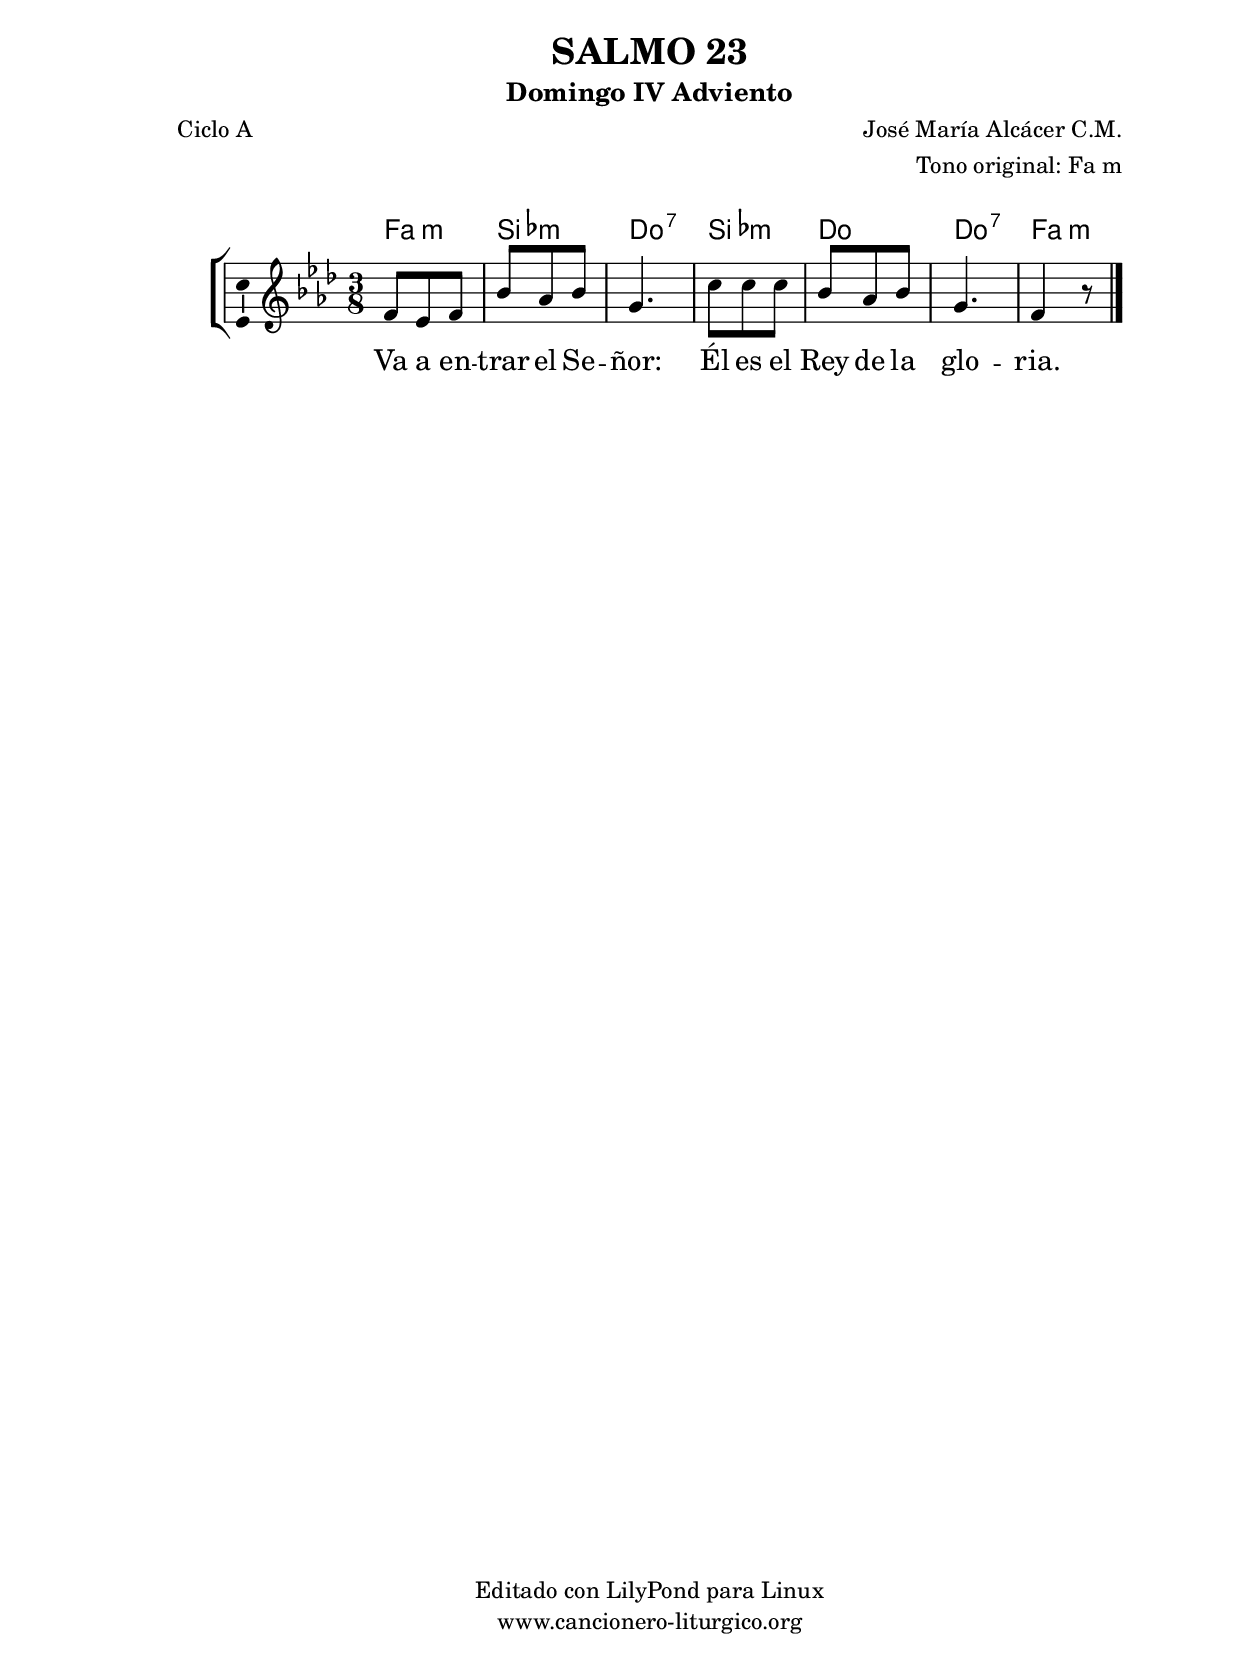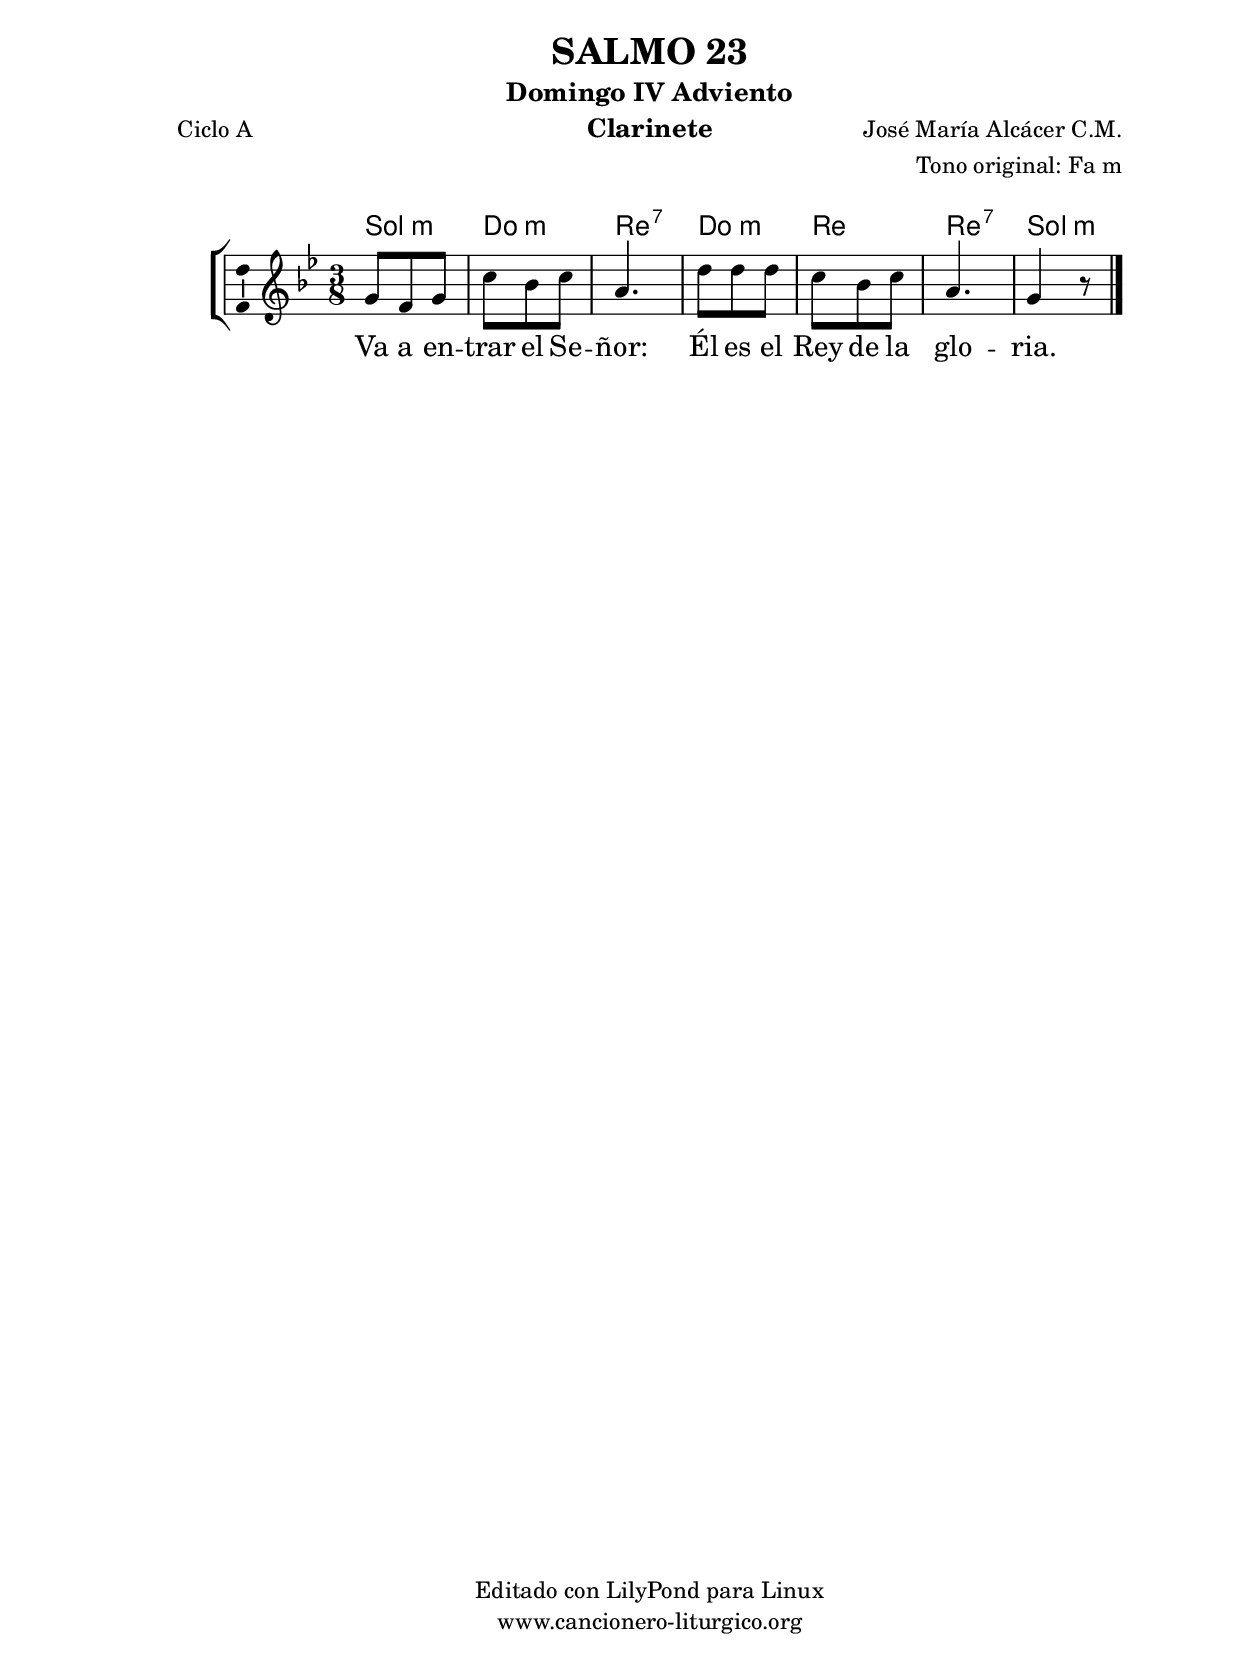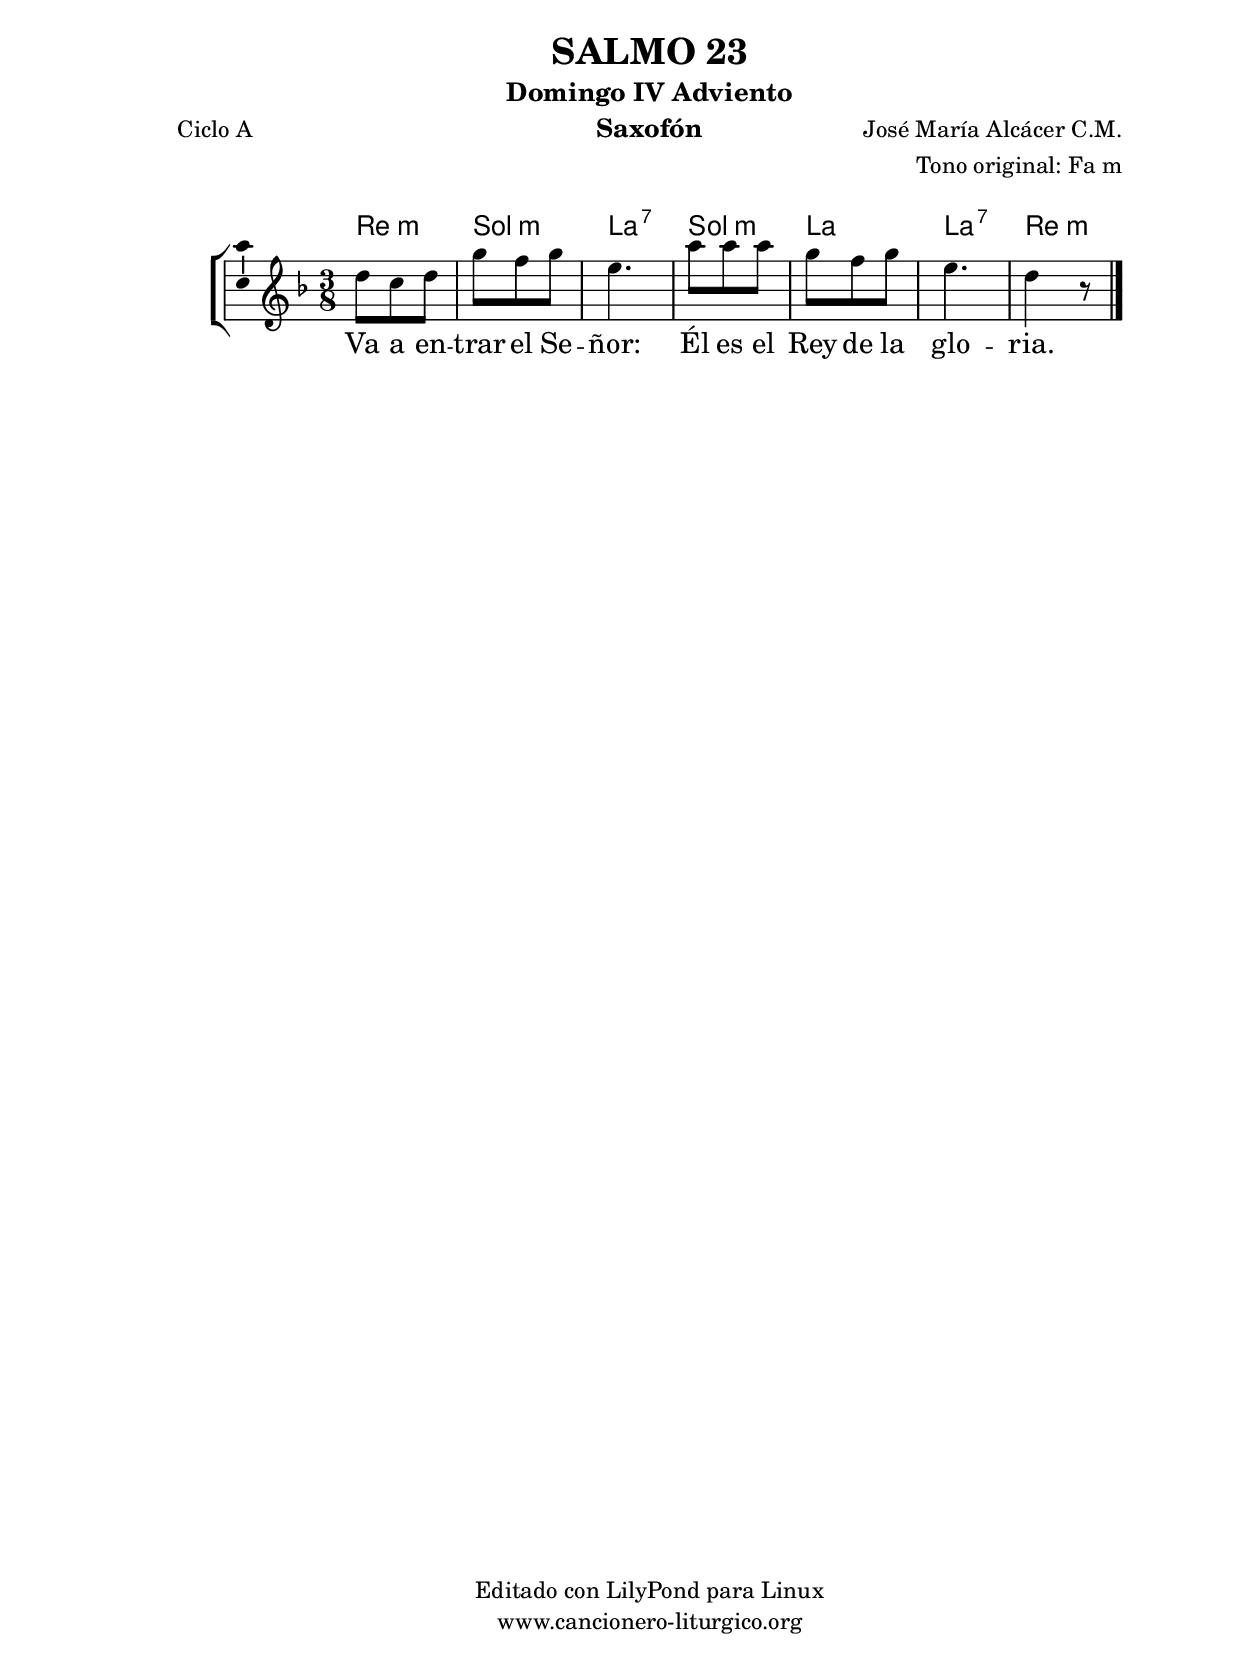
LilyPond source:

%
%para convertir .midi en .wav:
%timidity filename.midi -Ow -o finename.wav
%
%
%Para convertir de .wav a .mp3:
%lame -h -m j filename.wav
%
%
%para escuchar el midi:
%timidity nombrefichero.midi
%


%versión de lilypond para la que se ha escrito esta partitura:
\version "2.16.0"

	%Tamaño papel
	#(set-default-paper-size "a4")
	%Tamaño partitura
	#(set-global-staff-size 20)
	%No responde al pulsar sobre una nota
	#(ly:set-option 'point-and-click #f)

%parámetros del encabezamiento:
\header {
	title = "SALMO 23"
	subtitle = "Domingo IV Adviento"
	composer = "José María Alcácer C.M."
	poet = "Ciclo A"
	meter = ""
	arranger = "Tono original: Fa m"
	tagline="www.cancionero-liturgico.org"
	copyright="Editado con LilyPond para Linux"
	}

%parámetros asociados al papel:
\paper  {
	oddHeaderMarkup = \markup {\fill-line { \on-the-fly #not-first-page \fromproperty #'header:title \on-the-fly #not-first-page \fromproperty #'header:composer }}
	evenHeaderMarkup = \markup {\fill-line { \fromproperty #'header:composer \fromproperty #'header:title }}
	#(set-paper-size "a4")
	print-page-number = ##f
	first-page-number = 1
	print-first-page-number = ##f
%	head-separation = 3.0 \cm
	top-margin = 2.0 \cm
	bottom-margin = 0.5\cm
%%%	bottom-margin = -1.0\cm
	left-margin = 3.0 \cm
	line-width = 16.0 \cm 
	indent = 8\mm
	interscoreline = 2.\mm
	between-system-space = 15\mm
%	para que las partituras no llenen la hoja:
	ragged-bottom = ##t
%	idem para la última hoja:
	ragged-last-bottom = ##f
%	para que las partituras llenen el ancho del papel:
	ragged-last = ##f
	after-title-space = 2.5 \cm
%page-count=1
%system-count=8

	%Flexible Vertical Spacing
%	markup-markup-spacing =
%	#'((basic-distance . 15) (minimum-distance . 15) (padding . 3))
	markup-system-spacing =
	#'((basic-distance . 15) (minimum-distance . 15) (padding . 3))
	system-system-spacing =
	#'((basic-distance . 15) (minimum-distance . 15) (padding . 3))
	score-system-spacing =
	#'((basic-distance . 15) (minimum-distance . 15) (padding . 5))
%	top-system-spacing = % header
%	#'((basic-distance . 8) (minimum-distance . 0) (padding . 3))
%	top-markup-spacing =
%	#'((basic-distance . 20) (minimum-distance . 20) (padding . 3))
	last-bottom-spacing = % footer
	#'((basic-distance . 5) (minimum-distance . 5) (padding . 3))
%	score-markup-spacing =
%	#'((basic-distance . 16) (minimum-distance . 13) (padding . 3))

	}


%parámetros que afectan a toda la partitura:
global =  {
	%clave de sol (G):
	\clef G
	%armadura:
%	\transpose f e
	\key f \minor
	\tempo 8=126
	\set Score.tempoHideNote = ##t
	}


acordes = {
	\italianChords
	\chordmode {
%	\transpose f e
{

f4.:m bes:m c:7 bes:m c c:7 f:m

	}
	}
}

melodia = 
%	\transpose f e
{
	\relative c'{

\time 3/8
f8 ees f
bes aes bes
g4.
c8 c c
bes8 aes bes
g4.
f4 r8

	\bar "|."
	}
	}


texto = \lyricmode {
Va a en -- trar el Se -- ñor:
Él es el Rey de la glo -- ria.
	}


acordesStaff = \context ChordNames = acordesStaff <<
	\set chordChanges = ##t
	\acordes
	>>


vozStaff = \context Voice = vozStaff
\with {\consists "Ambitus_engraver"}
<<
%	\set Staff.instrumentName = ""
%	\set Staff.shortInstrumentName = ""
%	\set Staff.midiInstrument = #"clarinet"
%	\set Staff.midiInstrument = #"cello"
%	\set Staff.midiInstrument = #"flute"
	\set Staff.midiInstrument = #"electric guitar (jazz)"
%	\set Staff.midiInstrument = #"english horn"
%	\set Staff.midiInstrument = #"violin"
%	\set Staff.midiInstrument = #"glockenspiel"
	\set Staff.midiMinimumVolume = #0.7
	\set Staff.midiMaximumVolume = #0.9
	\global
	\melodia
	>>


textoStaff = \context Lyrics = textoStaff <<
	\lyricsto vozStaff \texto
	>>

\book {
	\score {
		\context ChoirStaff {
			\override StaffGroup.SystemStartBracket #'collapse-height = #1
			\override Score.SystemStartBar #'collapse-height = #1
			<<
			\acordesStaff
			\vozStaff
			\textoStaff
			>>
			}
		\layout {
	    		\context {
				\Lyrics
				\override LyricText #'font-size = #2
				}
	   		 \context {
				\Score
				%fontSize = #3
				\override StaffSymbol #'staff-space = #(magstep +3)
				%\override Beam #'thickness = #0.55
				%\override SpacingSpanner #'spacing-increment = #1.0
				%\override Slur #'height-limit = #1.5
				}
			}
		}
	\score {
		\unfoldRepeats
		\context ChoirStaff {
			<<
			\acordesStaff
			\vozStaff
			>>
			}
		\midi {
	  		\context {
	  			\Score
				tempoWholesPerMinute = #(ly:make-moment 70 4)
				}
			}
		}
	}

%Partitura para clarinete
#(define output-suffix "C")
\book {
	\header{
		instrument = "Clarinete"
		}
	\score {
		\context ChoirStaff {
			\override StaffGroup.SystemStartBracket #'collapse-height = #1
			\override Score.SystemStartBar #'collapse-height = #1
\transpose c d
			<<
			\acordesStaff
			\vozStaff
			\textoStaff
			>>
			}
		\layout {
	    		\context {
				\Lyrics
				\override LyricText #'font-size = #2
				}
	   		 \context {
				\Score
				%fontSize = #3
				\override StaffSymbol #'staff-space = #(magstep +3)
				%\override Beam #'thickness = #0.55
				%\override SpacingSpanner #'spacing-increment = #1.0
				%\override Slur #'height-limit = #1.5
				}
			}
		}
	}

%Partitura para saxofón
#(define output-suffix "S")
\book {
	\header{
		instrument = "Saxofón"
		}
	\score {
		\context ChoirStaff {
			\override StaffGroup.SystemStartBracket #'collapse-height = #1
			\override Score.SystemStartBar #'collapse-height = #1
\transpose c a
			<<
			\acordesStaff
			\vozStaff
			\textoStaff
			>>
			}
		\layout {
	    		\context {
				\Lyrics
				\override LyricText #'font-size = #2
				}
	   		 \context {
				\Score
				%fontSize = #3
				\override StaffSymbol #'staff-space = #(magstep +3)
				%\override Beam #'thickness = #0.55
				%\override SpacingSpanner #'spacing-increment = #1.0
				%\override Slur #'height-limit = #1.5
				}
			}
		}
	}

